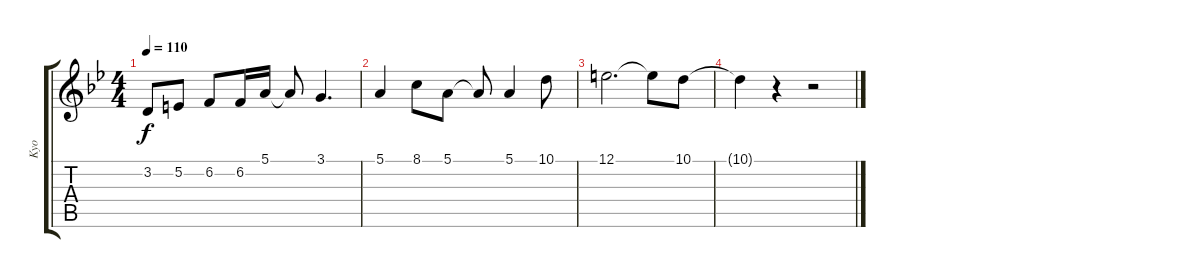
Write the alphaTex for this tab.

\track ("Kyo" "Kyo") {instrument orchestralharp}
\staff {score tabs}
\tuning (E4 B3 G3 D3 A2 E2) {hide}
\ts (4 4)
\tempo 110
\clef g2
\ks bb
3.2{t}.8{dy f} 5.2.8 6.2.8 6.2.16 5.1.16 5.1{t}.8 3.1.4{d} |
5.1.4 8.1.8 5.1.8 5.1{t}.8 5.1.4 10.1.8 |
12.1.2{d} 12.1{t}.8 10.1.8 |
10.1{t}.4 r.4 r.2
